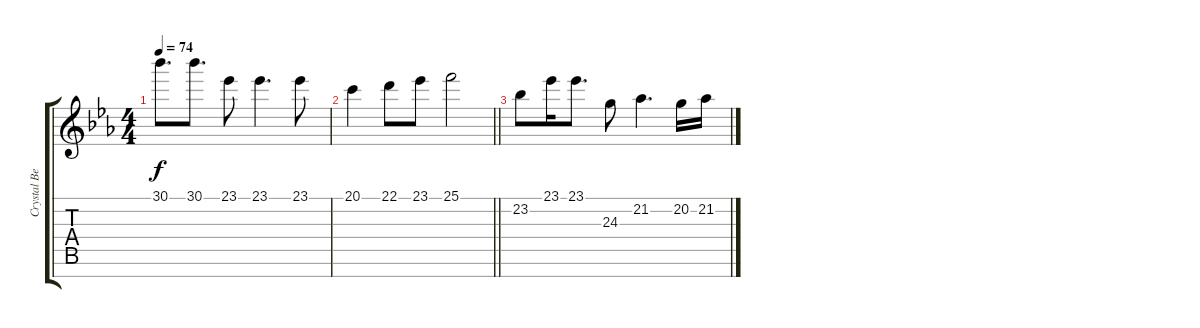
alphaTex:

\track ("Crystal Bell" "Crystal Be") {instrument fx4atmosphere}
\staff {score tabs}
\tuning (E4 B3 G3 D3 A2 E2 B1) {hide}
\ts (4 4)
\tempo 74
\clef g2
\ks eb
30.1.8{d dy f} 30.1.8{d} 23.1.8 23.1.4{d} 23.1.8 |
\barLineRight lightlight
20.1.4 22.1.8 23.1.8 25.1.2 |
23.2.8 23.1.16 23.1.8{d} 24.3.8 21.2.4{d} 20.2.16 21.2.16
